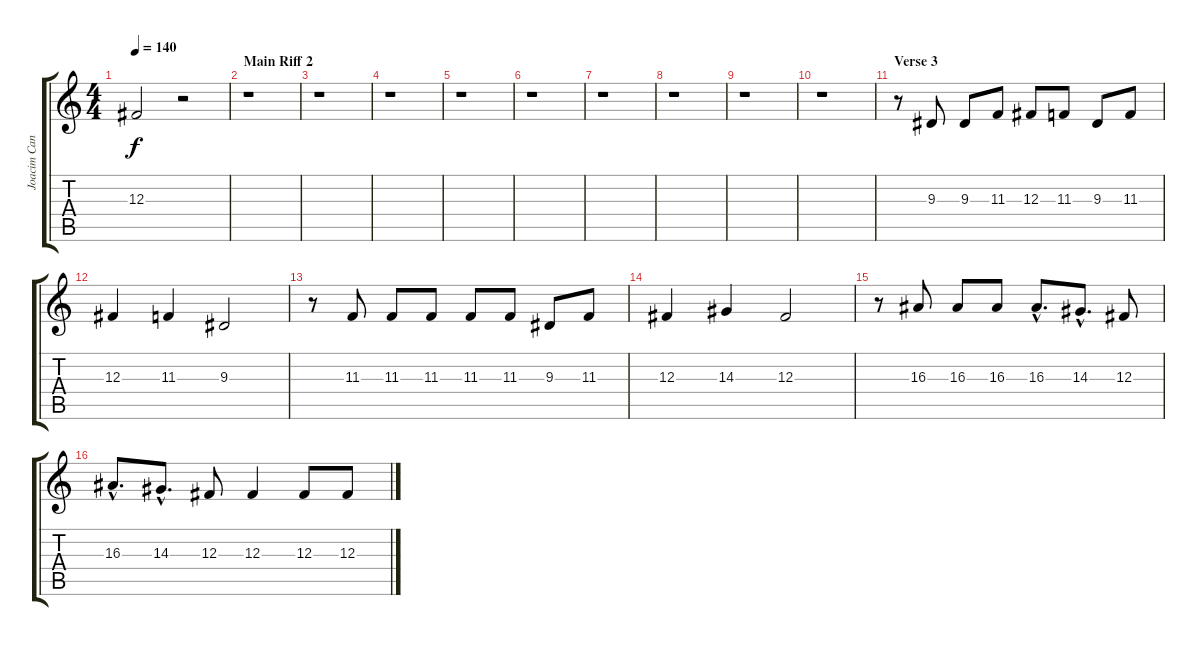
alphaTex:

\track ("Joacim Cans :: Vocals 2" "Joacim Can") {instrument accordion}
\staff {score tabs}
\tuning (Eb4 Bb3 Gb3 Db3 Ab2 Eb2) {hide}
\ts (4 4)
\tempo 140
\clef g2
\ks c
12.3{t}.2{dy f} r.2 |
\section ("" "Main Riff 2")
r.1 |
r.1 |
r.1 |
r.1 |
r.1 |
r.1 |
r.1 |
r.1 |
r.1 |
\section ("" "Verse 3")
r.8 9.3.8 9.3.8 11.3.8 12.3.8 11.3.8 9.3.8 11.3.8 |
12.3.4 11.3.4 9.3.2 |
r.8 11.3.8 11.3.8 11.3.8 11.3.8 11.3.8 9.3.8 11.3.8 |
12.3.4 14.3.4 12.3.2 |
r.8 16.3.8 16.3.8 16.3.8 16.3{hac}.8{d} 14.3{hac}.8{d} 12.3.8 |
16.3{hac}.8{d} 14.3{hac}.8{d} 12.3.8 12.3.4 12.3.8 12.3.8
